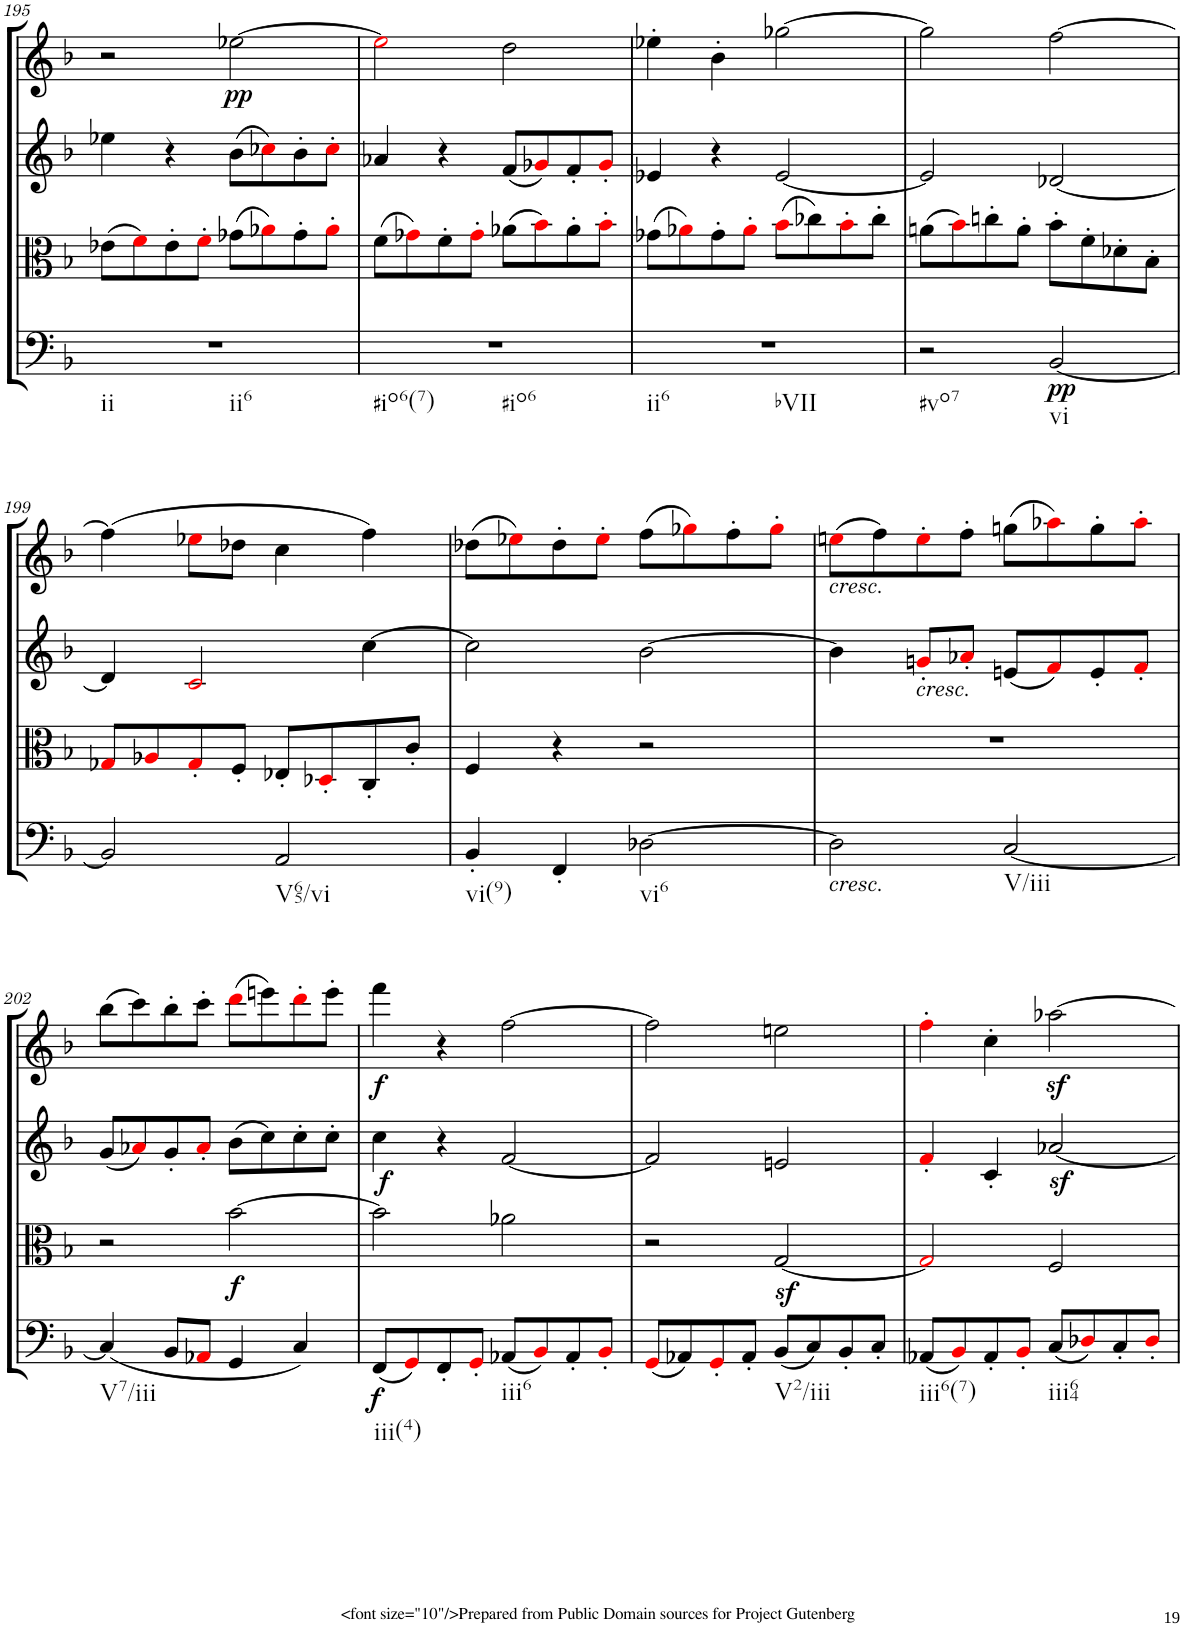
**kern	**dynam	**kern	**dynam	**kern	**dynam	**kern	**dynam
*part4	*part4	*part3	*part3	*part2	*part2	*part1	*part1
*staff4	*staff4	*staff3	*staff3	*staff2	*staff2	*staff1	*staff1
*I"Cello	*	*I"Viola	*	*I"2nd Violin	*	*I"1st Violin	*
*	*	*I'Vla	*	*I'Vln	*	*I'Vln	*
!!LO:PB:g=z
*clefF4	*	*clefC3	*	*clefG2	*	*clefG2	*
*k[b-]	*	*k[b-]	*	*k[b-]	*	*k[b-]	*
*M4/4	*	*M4/4	*	*M4/4	*	*M4/4	*
*met(c)	*	*met(c)	*	*met(c)	*	*met(c)	*
=195	=195	=195	=195	=195	=195	=195	=195
!LO:TX:b:t=ii	!	!	!	!	!	!	!
!LO:TX:b:t=ii6	!	!	!	!	!	!	!
1r	.	(8e-X\L	.	4ee-X\	.	2r	.
.	.	8fi\)	.	.	.	.	.
.	.	8e-'\	.	4r	.	.	.
.	.	8f'i\J	.	.	.	.	.
!	!	!	!	!	!	!	!LO:DY:b
.	.	(8g-X\L	.	(8b-\L	.	[2ee-X\	pp
.	.	8a-Xi\)	.	8cc-Xi\)	.	.	.
.	.	8g-'\	.	8b-'\	.	.	.
.	.	8a-'i\J	.	8cc-'i\J	.	.	.
=196	=196	=196	=196	=196	=196	=196	=196
!LO:TX:b:t=#io6(7)	!	!	!	!	!	!	!
!LO:TX:b:t=#io6	!	!	!	!	!	!	!
1r	.	(8f\L	.	4a-X/	.	2ee-i\]	.
.	.	8g-Xi\)	.	.	.	.	.
.	.	8f'\	.	4r	.	.	.
.	.	8g-'i\J	.	.	.	.	.
.	.	(8a-X\L	.	(8f/L	.	2dd\	.
.	.	8b-i\)	.	8g-Xi/)	.	.	.
.	.	8a-'\	.	8f'/	.	.	.
.	.	8b-'i\J	.	8g-'i/J	.	.	.
=197	=197	=197	=197	=197	=197	=197	=197
!LO:TX:b:t=ii6	!	!	!	!	!	!	!
!LO:TX:b:t=bVII	!	!	!	!	!	!	!
1r	.	(8g-X\L	.	4e-X/	.	4ee-X'\	.
.	.	8a-Xi\)	.	.	.	.	.
.	.	8g-'\	.	4r	.	4b-'\	.
.	.	8a-'i\J	.	.	.	.	.
.	.	(8b-i\L	.	[2e-/	.	[2gg-X\	.
.	.	8cc-X\)	.	.	.	.	.
.	.	8b-'i\	.	.	.	.	.
.	.	8cc-'\J	.	.	.	.	.
=198	=198	=198	=198	=198	=198	=198	=198
!LO:TX:b:t=#vo7	!	!	!	!	!	!	!
2r	.	(8an\L	.	2e-/]	.	2gg-\]	.
.	.	8b-i\)	.	.	.	.	.
.	.	8ccn'\	.	.	.	.	.
.	.	8a'\J	.	.	.	.	.
!LO:TX:b:t=vi	!	!	!	!	!	!	!
!	!LO:DY:b	!	!	!	!	!	!
[2BB-/	pp	8b-'\L	.	[2d-X/	.	[2ff\	.
.	.	8f'\	.	.	.	.	.
.	.	8d-X'\	.	.	.	.	.
.	.	8B-'\J	.	.	.	.	.
!!LO:LB:g=z
=199	=199	=199	=199	=199	=199	=199	=199
2BB-/]	.	8G-Xi/L	.	4d-/]	.	(4ff\]	.
.	.	8A-Xi/	.	.	.	.	.
.	.	8G-'i/	.	2ci/	.	8ee-Xi\L	.
.	.	8F'/J	.	.	.	8dd-X\J	.
!LO:TX:b:t=V65/vi	!	!	!	!	!	!	!
2AA/	.	8E-X'/L	.	.	.	4cc\	.
.	.	8D-X'i/	.	.	.	.	.
.	.	8C'/	.	[4cc\	.	4ff\)	.
.	.	8c'/J	.	.	.	.	.
=200	=200	=200	=200	=200	=200	=200	=200
!LO:TX:b:t=vi(9)	!	!	!	!	!	!	!
4BB-'/	.	4F/	.	2cc\]	.	(8dd-X\L	.
.	.	.	.	.	.	8ee-Xi\)	.
4FF'/	.	4r	.	.	.	8dd-'\	.
.	.	.	.	.	.	8ee-'i\J	.
!LO:TX:b:t=vi6	!	!	!	!	!	!	!
[2D-X\	.	2r	.	[2b-\	.	(8ff\L	.
.	.	.	.	.	.	8gg-Xi\)	.
.	.	.	.	.	.	8ff'\	.
.	.	.	.	.	.	8gg-'i\J	.
=201	=201	=201	=201	=201	=201	=201	=201
!	!	!	!	!	!	!LO:TX:b:i:t=cresc.	!
!LO:TX:b:i:t=cresc.	!	!	!	!	!	!	!
2D-\]	.	1r	.	4b-\]	.	(8eeni\L	.
.	.	.	.	.	.	8ff\)	.
!	!	!	!	!LO:TX:b:i:t=cresc.	!	!	!
.	.	.	.	8gn'i/L	.	8ee'i\	.
.	.	.	.	8a-X'i/J	.	8ff'\J	.
!LO:TX:b:t=V/iii	!	!	!	!	!	!	!
[2C/	.	.	.	(8en/L	.	(8ggn\L	.
.	.	.	.	8fi/)	.	8aa-Xi\)	.
.	.	.	.	8e'/	.	8gg'\	.
.	.	.	.	8f'i/J	.	8aa-'i\J	.
!!LO:LB:g=z
=202	=202	=202	=202	=202	=202	=202	=202
!LO:TX:b:t=V7/iii	!	!	!	!	!	!	!
(4C/]	.	2r	.	(8g/L	.	(8bb-\L	.
.	.	.	.	8a-Xi/)	.	8ccc\)	.
8BB-/L	.	.	.	8g'/	.	8bb-'\	.
8AA-Xi/J	.	.	.	8a-'i/J	.	8ccc'\J	.
!	!	!	!LO:DY:b	!	!	!	!
4GG/	.	[2b-\	f	(8b-\L	.	(8dddi\L	.
.	.	.	.	8cc\)	.	8eeen\)	.
4C/)	.	.	.	8cc'\	.	8ddd'i\	.
.	.	.	.	8cc'\J	.	8eee'\J	.
=203	=203	=203	=203	=203	=203	=203	=203
!LO:TX:b:t=iii(4)	!	!	!	!	!	!	!
!	!LO:DY:b	!	!	!	!LO:DY:b	!	!LO:DY:b
(8FF/L	f	2b-\]	.	4cc\	f	4fff\	f
8GGi/)	.	.	.	.	.	.	.
8FF'/	.	.	.	4r	.	4r	.
8GG'i/J	.	.	.	.	.	.	.
!LO:TX:b:t=iii6	!	!	!	!	!	!	!
(8AA-X/L	.	2a-X\	.	[2f/	.	[2ff\	.
8BB-i/)	.	.	.	.	.	.	.
8AA-'/	.	.	.	.	.	.	.
8BB-'i/J	.	.	.	.	.	.	.
=204	=204	=204	=204	=204	=204	=204	=204
(8GGi/L	.	2r	.	2f/]	.	2ff\]	.
8AA-X/)	.	.	.	.	.	.	.
8GG'i/	.	.	.	.	.	.	.
8AA-'/J	.	.	.	.	.	.	.
!LO:TX:b:t=V2/iii	!	!	!	!	!	!	!
(8BB-/L	.	[2Gz</	.	2en/	.	2een\	.
8C/)	.	.	.	.	.	.	.
8BB-'/	.	.	.	.	.	.	.
8C'/J	.	.	.	.	.	.	.
=205	=205	=205	=205	=205	=205	=205	=205
!LO:TX:b:t=iii6(7)	!	!	!	!	!	!	!
(8AA-X/L	.	2Gi/]	.	4f'i/	.	4ff'i\	.
8BB-i/)	.	.	.	.	.	.	.
8AA-'/	.	.	.	4c'/	.	4cc'\	.
8BB-'i/J	.	.	.	.	.	.	.
!LO:TX:b:t=iii64	!	!	!	!	!	!	!
(8C/L	.	2F/	.	[2a-Xz</	.	[2aa-Xz<\	.
8D-Xi/)	.	.	.	.	.	.	.
8C'/	.	.	.	.	.	.	.
8D-'i/J	.	.	.	.	.	.	.
=	=	=	=	=	=	=	=
*-	*-	*-	*-	*-	*-	*-	*-
